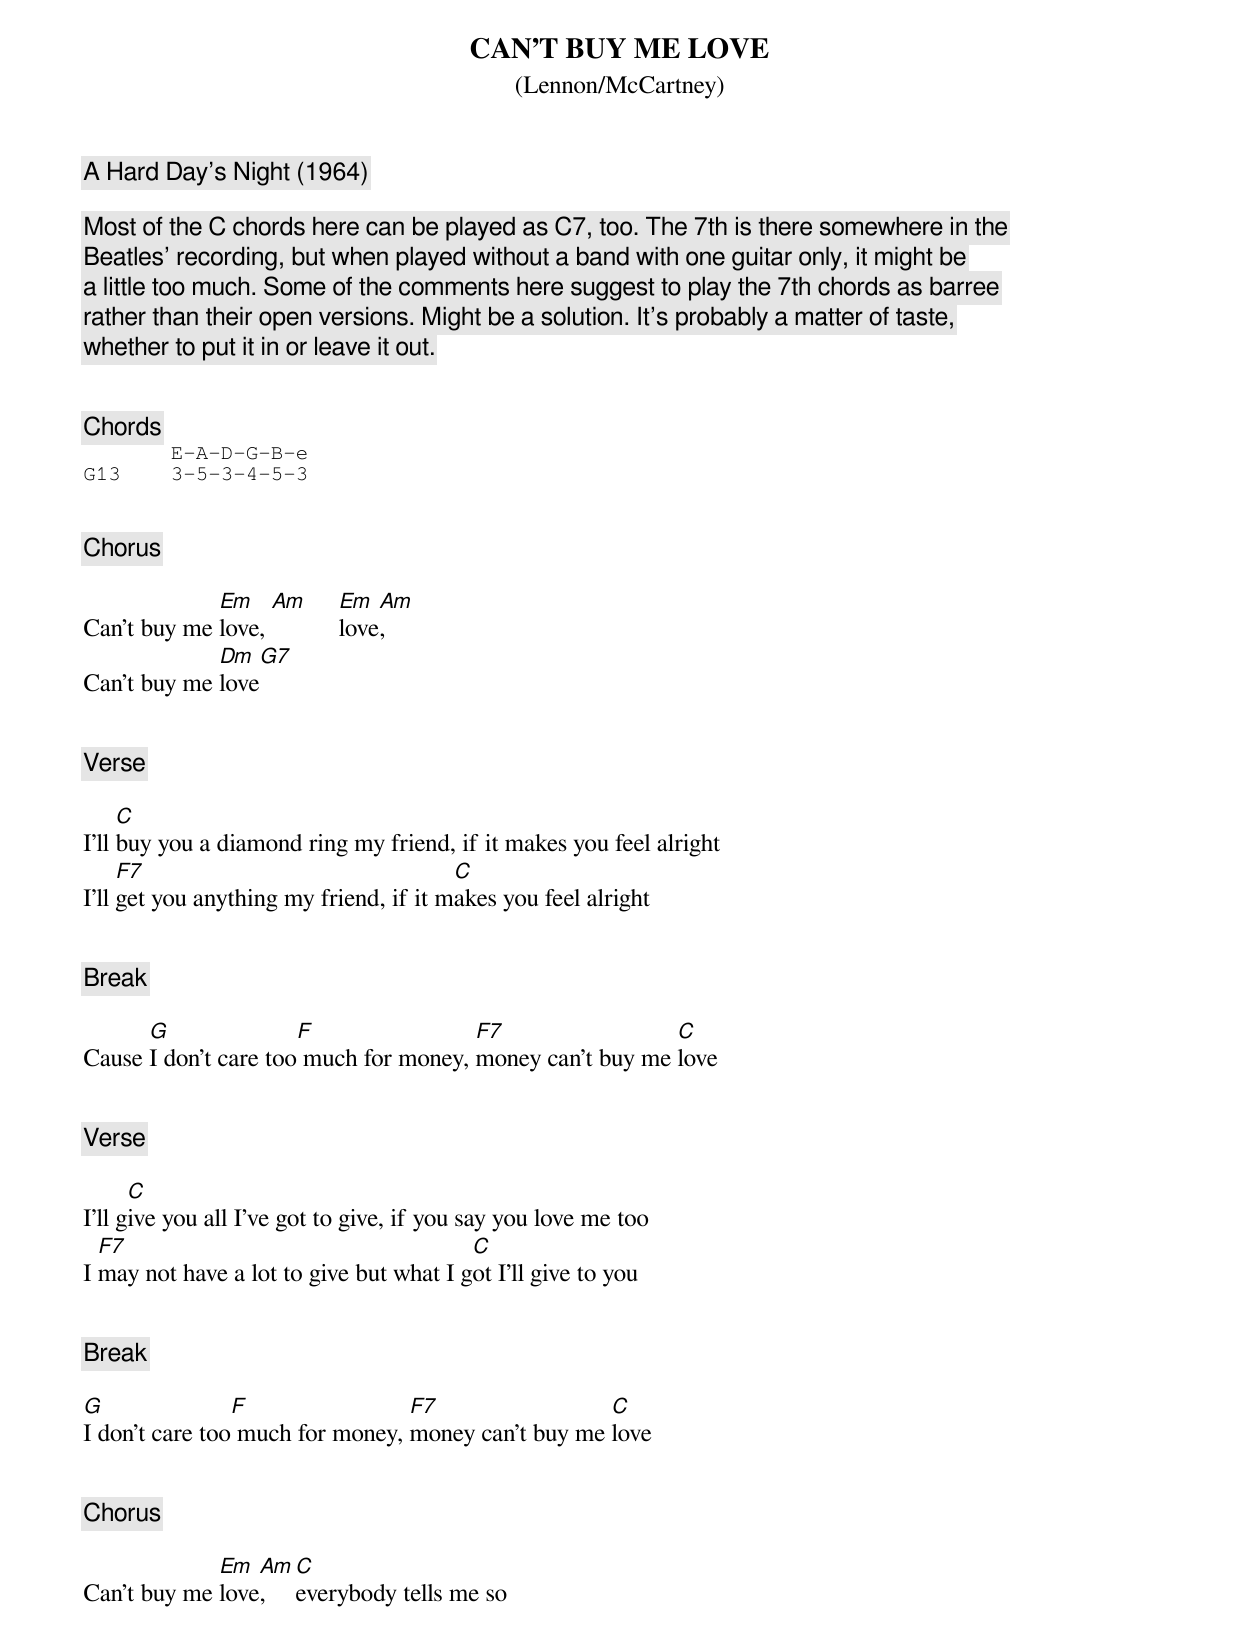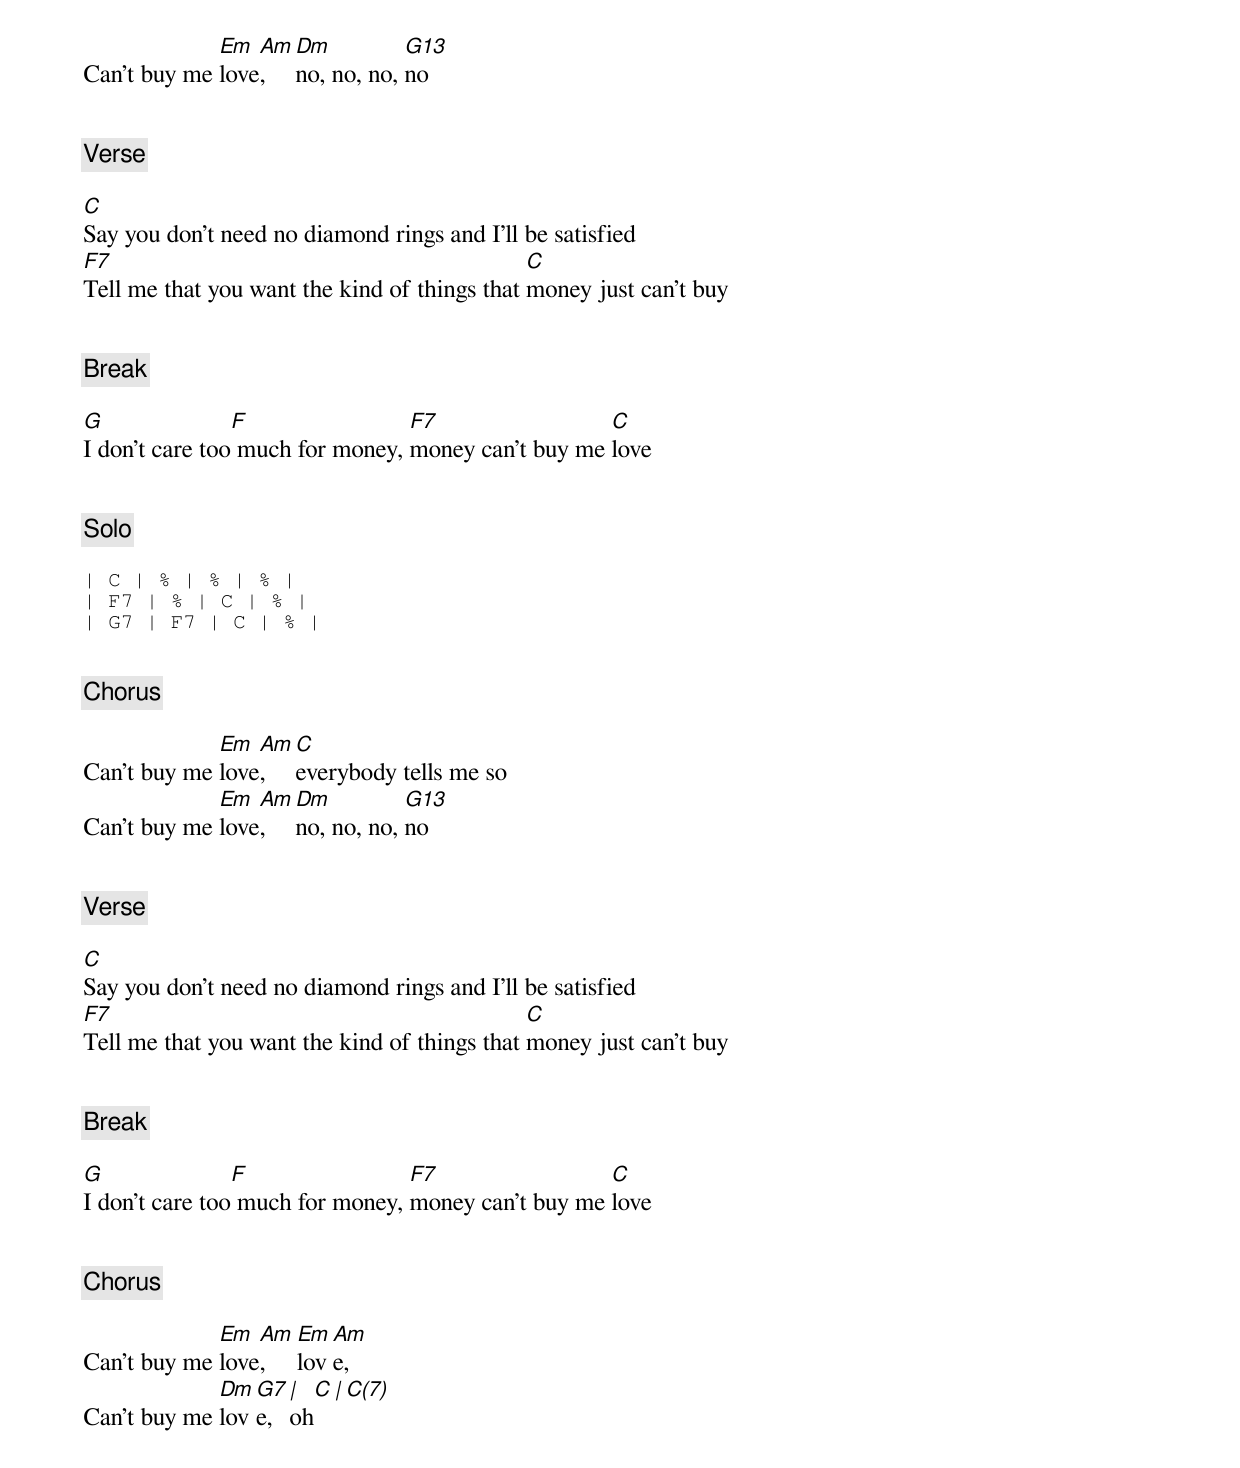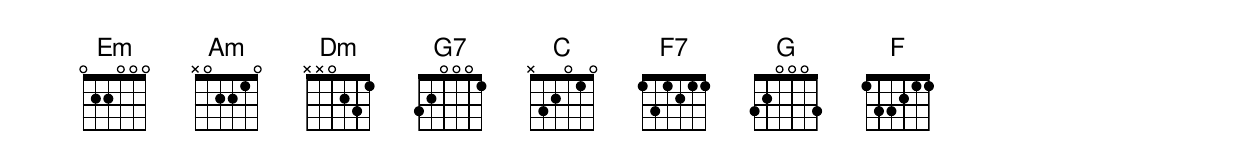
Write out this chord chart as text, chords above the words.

CAN'T BUY ME LOVE
(Lennon/McCartney)
A Hard Day's Night (1964)

Most of the C chords here can be played as C7, too. The 7th is there somewhere in the
Beatles' recording, but when played without a band with one guitar only, it might be
a little too much. Some of the comments here suggest to play the 7th chords as barree
rather than their open versions. Might be a solution. It's probably a matter of taste,
whether to put it in or leave it out.


Chords
       E-A-D-G-B-e
G13    3-5-3-4-5-3


[Chorus]

             Em    Am   Em  Am
Can't buy me love,      love,
             Dm   G7
Can't buy me love


[Verse]

     C
I'll buy you a diamond ring my friend, if it makes you feel alright
     F7                                 C
I'll get you anything my friend, if it makes you feel alright


[Break]

      G               F                F7                 C
Cause I don't care too much for money, money can't buy me love


[Verse]

      C
I'll give you all I've got to give, if you say you love me too
  F7                                     C
I may not have a lot to give but what I got I'll give to you


[Break]

G               F                F7                 C
I don't care too much for money, money can't buy me love


[Chorus]

             Em  Am   C
Can't buy me love,    everybody tells me so
             Em  Am  Dm          G13
Can't buy me love,   no, no, no, no


[Verse]

C
Say you don't need no diamond rings and I'll be satisfied
F7                                            C
Tell me that you want the kind of things that money just can't buy


[Break]

G               F                F7                 C
I don't care too much for money, money can't buy me love


[Solo]

| C | % | % | % |
| F7 | % | C | % |
| G7 | F7 | C | % |


[Chorus]

             Em  Am   C
Can't buy me love,    everybody tells me so
             Em  Am  Dm          G13
Can't buy me love,   no, no, no, no


[Verse]

C
Say you don't need no diamond rings and I'll be satisfied
F7                                            C
Tell me that you want the kind of things that money just can't buy


[Break]

G               F                F7                 C
I don't care too much for money, money can't buy me love


[Chorus]

             Em  Am    Em Am
Can't buy me love,     love,
             Dm G7  | C | C(7)
Can't buy me love,  oh
